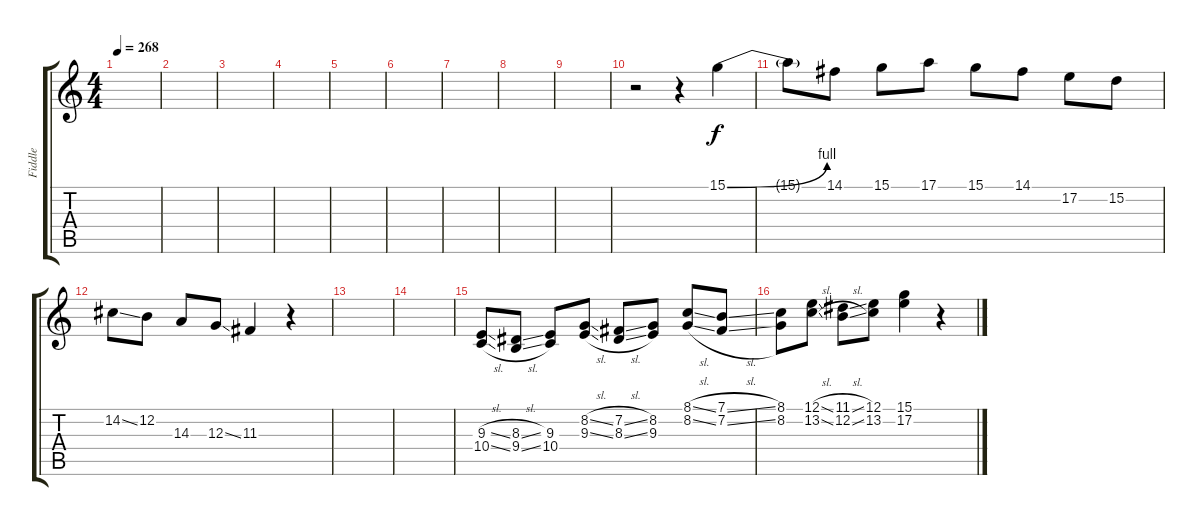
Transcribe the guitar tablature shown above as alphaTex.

\track ("Fiddle" "Fiddle") {instrument fiddle}
\staff {score tabs}
\tuning (E4 B3 G3 D3 A2 E2) {hide}
\ts (4 4)
\tempo 268
\clef g2
\ks c
|
|
|
|
|
|
|
|
|
r.2{volume 16} r.4 15.1{be (bend 0 0 60 4)}.4 |
15.1{t}.8 14.1.8 15.1.8 17.1.8 15.1.8 14.1.8 17.2.8 15.2.8 |
14.2{ss}.8 12.2.8 14.3.8 12.3{ss}.8 11.3.4 r.4 |
|
|
(9.3{sl} 10.4{sl}).8 (8.3{sl} 9.4{sl}).8 (9.3 10.4).8 (8.2{sl} 9.3{sl}).8 (7.2{sl} 8.3{sl}).8 (8.2 9.3).8 (8.1{sl} 8.2{sl}).8 (7.1{sl} 7.2{sl}).8 |
(8.1 8.2).8 (12.1{sl} 13.2{sl}).8 (11.1{sl} 12.2{sl}).8 (12.1 13.2).8 (15.1 17.2).4 r.4
